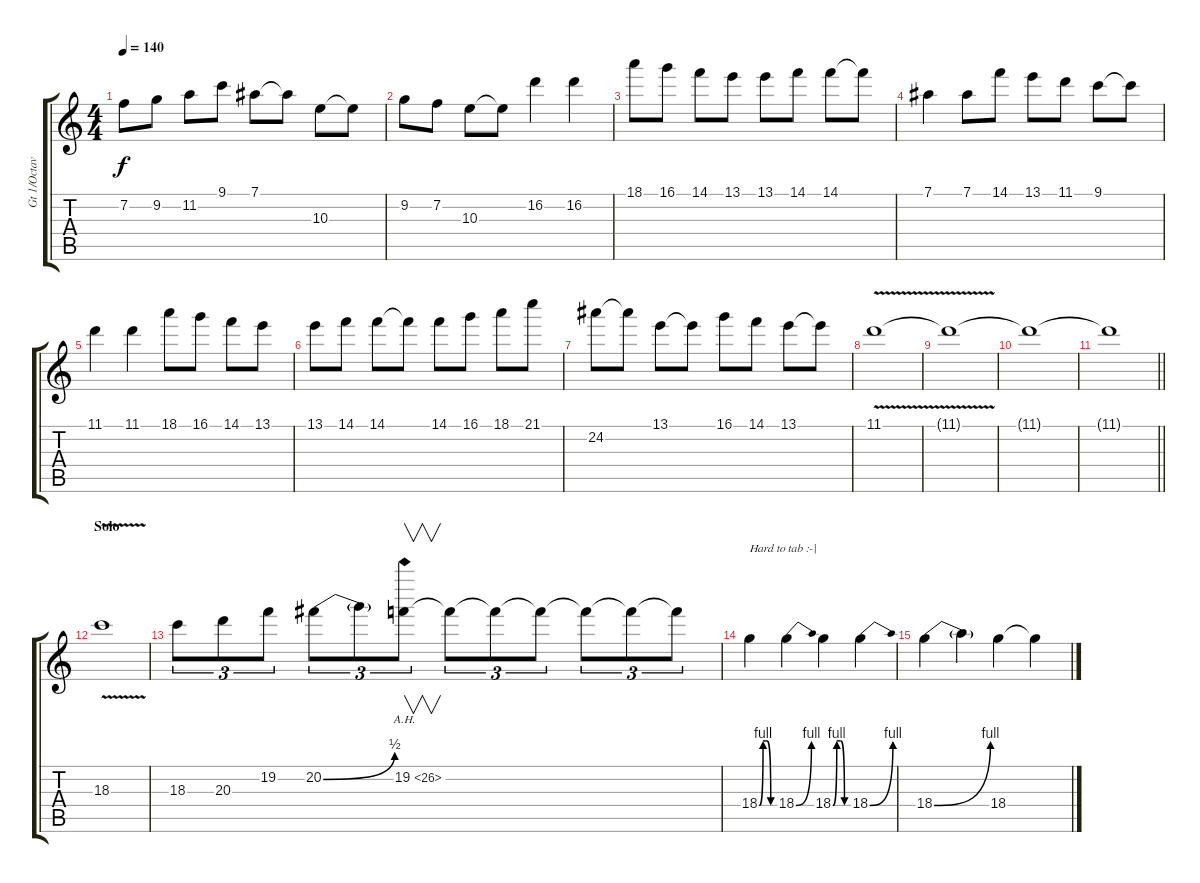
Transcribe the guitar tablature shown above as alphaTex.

\track ("Gt 1/Octaver" "Gt 1/Octav") {instrument overdrivenguitar}
\staff {score tabs}
\tuning (Eb4 Bb3 Gb3 Db3 Ab2 Eb2) {hide}
\ts (4 4)
\tempo 140
\clef g2
\ks c
7.2.8{dy f} 9.2.8 11.2.8 9.1.8 7.1.8 7.1{t}.8 10.3.8 10.3{t}.8 |
9.2.8 7.2.8 10.3.8 10.3{t}.8 16.2.4{volume 15 balance 0} 16.2.4 |
18.1.8 16.1.8 14.1.8 13.1.8 13.1.8 14.1.8 14.1.8 14.1{t}.8 |
7.1.4 7.1.8 14.1.8 13.1.8 11.1.8 9.1.8 9.1{t}.8 |
11.1.4 11.1.4 18.1.8 16.1.8 14.1.8 13.1.8 |
13.1.8 14.1.8 14.1.8 14.1{t}.8 14.1.8 16.1.8 18.1.8 21.1.8 |
24.2.8 24.2{t}.8 13.1.8 13.1{t}.8 16.1.8 14.1.8 13.1.8 13.1{t}.8 |
11.1{v}.1 |
11.1{t}.1{volume 13 balance 16} |
11.1{t}.1 |
\barLineRight lightlight
11.1{t}.1 |
\section ("" "Solo")
18.3{v}.1 |
18.3.8{tu (3 2)} 20.3.8{tu (3 2)} 19.2.8{tu (3 2)} 20.2{be (bend 0 0 60 2)}.8{tu (3 2)} 20.2{t}.8{tu (3 2)} 19.2{ah 7}.8{v tu (3 2)} 19.2{t}.8{tu (3 2)} 19.2{t}.8{tu (3 2)} 19.2{t}.8{tu (3 2)} 19.2{t}.8{tu (3 2)} 19.2{t}.8{tu (3 2)} 19.2{t}.8{tu (3 2)} |
18.4{be (custom 0 0 15 4 30 4 45 0 60 0)}.4{txt "Hard to tab :-|"} 18.4{be (bend 0 0 60 4)}.4 18.4{be (custom 0 0 15 4 30 4 45 0 60 0)}.4 18.4{be (bend 0 0 60 4)}.4 |
18.4{be (bend 0 0 60 4)}.4 18.4{t}.4 18.4.4 18.4{t}.4
